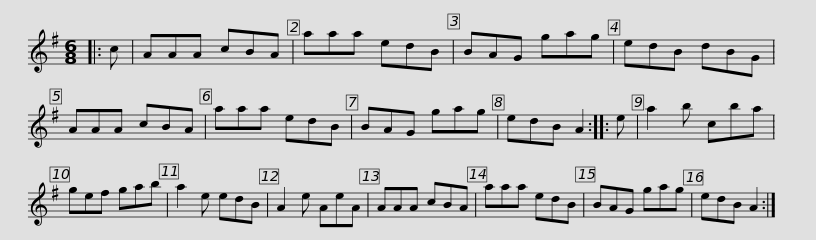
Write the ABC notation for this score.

X:1
L:1/8
M:6/8
I:linebreak $
K:G
V:1 treble
V:1
|: c | AAA cBA | aaa edB | BAG gag | edB dBG | %5
 AAA cBA | aaa edB |$ BAG gag | edB A2 :: e | %10
 a2 b cba | gef gab | a2 e edB | A2 e AeA | AAA cBA |$ %15
 aaa edB | BAG gag | edB A2 :| %18
